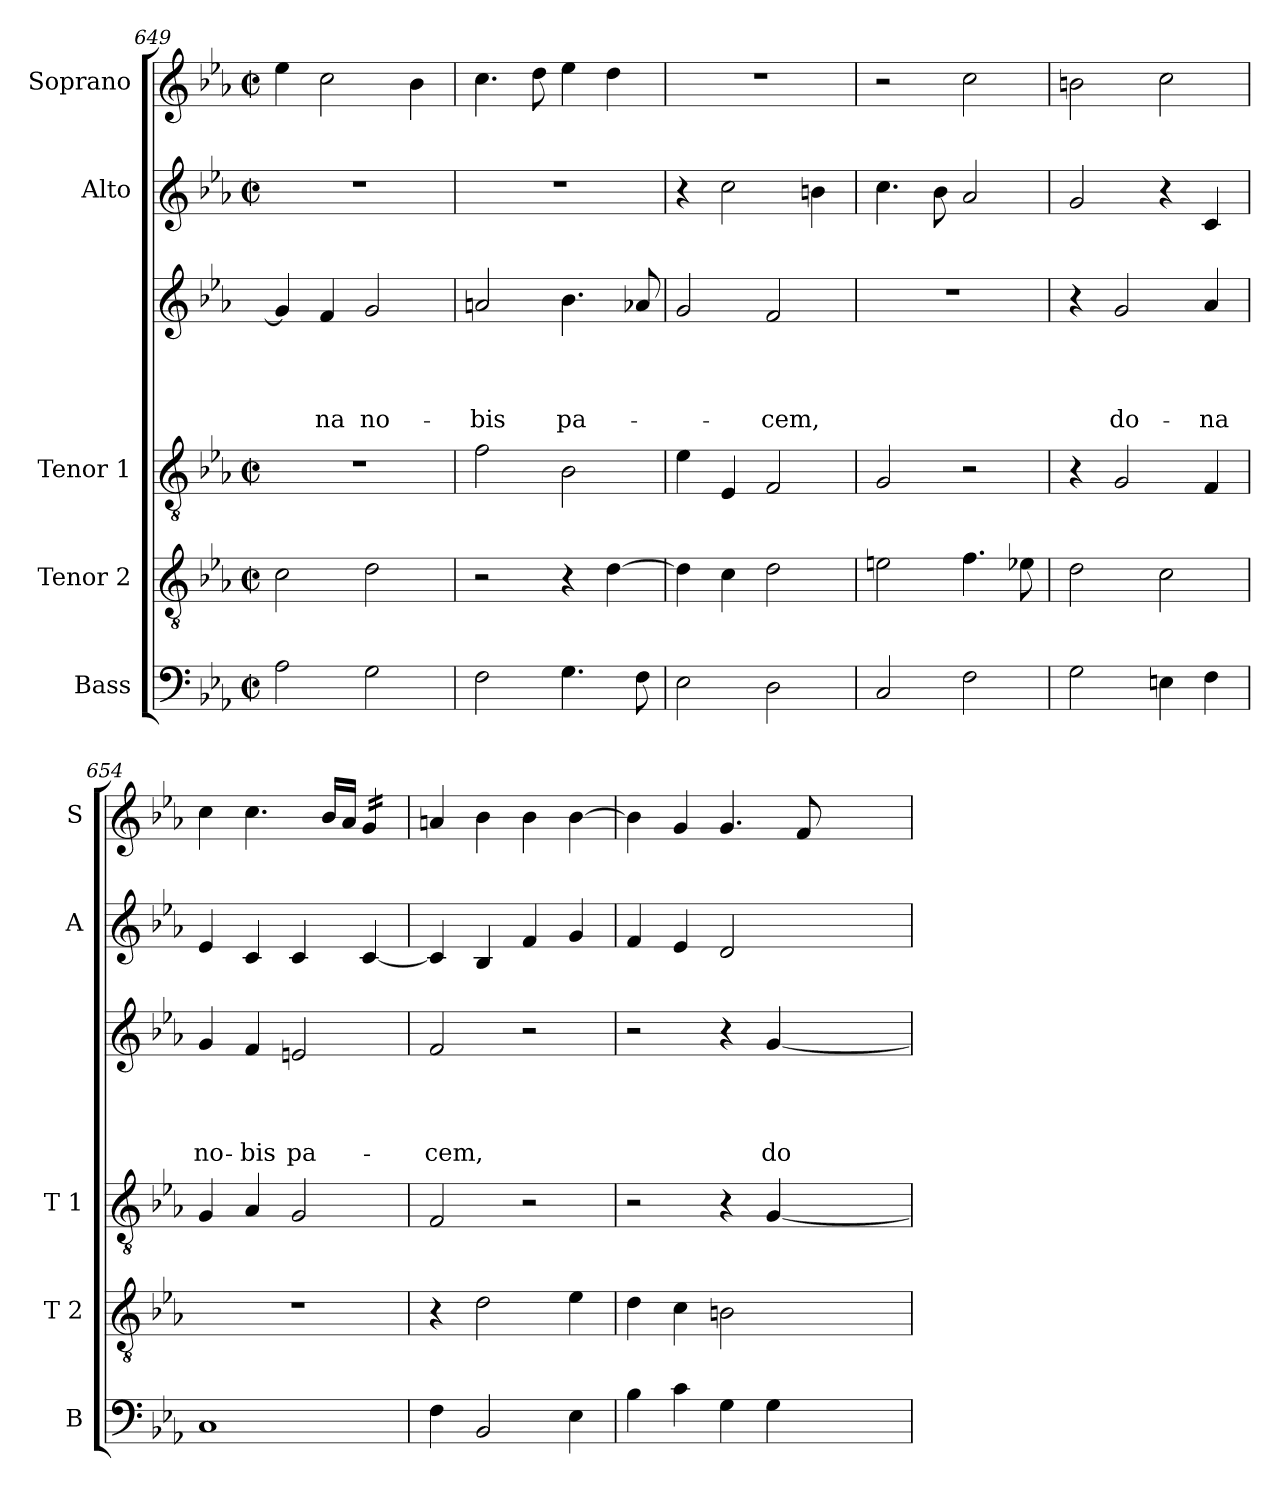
**kern	**kern	**kern	**kern	**text	**text	**text	**text	**kern	**kern
*part6	*part5	*part4	*part3	*part3	*part3	*part3	*part3	*part2	*part1
*staff6	*staff5	*staff4	*staff3	*staff3	*staff3	*staff3	*staff3	*staff2	*staff1
*I"Bass	*I"Tenor 2	*I"Tenor 1	*	*	*	*	*	*I"Alto	*I"Soprano
*I'B	*I'T 2	*I'T 1	*	*	*	*	*	*I'A	*I'S
!!LO:PB:g=z
*clefF4	*clefGv2	*clefGv2	*clefG2	*	*	*	*	*clefG2	*clefG2
*k[b-e-a-]	*k[b-e-a-]	*k[b-e-a-]	*k[b-e-a-]	*	*	*	*	*k[b-e-a-]	*k[b-e-a-]
*E-:	*E-:	*E-:	*E-:	*	*	*	*	*E-:	*E-:
*M2/2	*M2/2	*M2/2	*	*	*	*	*	*M2/2	*M2/2
*met(c|)	*met(c|)	*met(c|)	*	*	*	*	*	*met(c|)	*met(c|)
=649	=649	=649	=649	=649	=649	=649	=649	=649	=649
2A-\	2c\	1r	4g/]	.	.	.	.	1r	4ee-\
!	!	!	!	!	!	!	!LO:LY:b	!	!
.	.	.	4f/	.	.	.	-na	.	2cc\
!	!	!	!	!	!	!	!LO:LY:b	!	!
2G\	2d\	.	2g/	.	.	.	no-	.	.
.	.	.	.	.	.	.	.	.	4b-\
=650	=650	=650	=650	=650	=650	=650	=650	=650	=650
!	!	!	!	!	!	!	!LO:LY:b	!	!
2F\	2r	2f\	2an/	.	.	.	-bis	1r	4.cc\
.	.	.	.	.	.	.	.	.	8dd\
!	!	!	!	!	!	!	!LO:LY:b	!	!
4.G\	4r	2B-\	4.b-\	.	.	.	pa-	.	4ee-\
.	[>4d\	.	.	.	.	.	.	.	4dd\
8F\	.	.	8a-X/	.	.	.	.	.	.
=651	=651	=651	=651	=651	=651	=651	=651	=651	=651
2E-\	4d\]	4e-\	2g/	.	.	.	.	4r	1r
.	4c\	4E-/	.	.	.	.	.	2cc\	.
!	!	!	!	!	!	!	!LO:LY:b	!	!
2D\	2d\	2F/	2f/	.	.	.	-cem,	.	.
.	.	.	.	.	.	.	.	4bn\	.
=652	=652	=652	=652	=652	=652	=652	=652	=652	=652
2C/	2en\	2G/	1r	.	.	.	.	4.cc\	2r
.	.	.	.	.	.	.	.	8b-\	.
2F\	4.f\	2r	.	.	.	.	.	2a-/	2cc\
.	8e-X\	.	.	.	.	.	.	.	.
=653	=653	=653	=653	=653	=653	=653	=653	=653	=653
2G\	2d\	4r	4r	.	.	.	.	2g/	2bn\
!	!	!	!	!	!	!	!LO:LY:b	!	!
.	.	2G/	2g/	.	.	.	do-	.	.
4En\	2c\	.	.	.	.	.	.	4r	2cc\
!	!	!	!	!	!	!	!LO:LY:b	!	!
4F\	.	4F/	4a-/	.	.	.	-na	4c/	.
=654	=654	=654	=654	=654	=654	=654	=654	=654	=654
!	!	!	!	!	!	!	!LO:LY:b	!	!
1C	1r	4G/	4g/	.	.	.	no-	4e-/	4cc\
!	!	!	!	!	!	!	!LO:LY:b	!	!
.	.	4A-/	4f/	.	.	.	-bis	4c/	4.cc\
!	!	!	!	!	!	!	!LO:LY:b	!	!
.	.	2G/	2en/	.	.	.	pa-	4c/	.
.	.	.	.	.	.	.	.	.	16b-/LL
.	.	.	.	.	.	.	.	.	16a-/JJ
*	*	*	*	*	*	*	*	*	*tremolo
.	.	.	.	.	.	.	.	[<4c/	16g/LL
.	.	.	.	.	.	.	.	.	16g/
.	.	.	.	.	.	.	.	.	16g/
.	.	.	.	.	.	.	.	.	16g/JJ
*	*	*	*	*	*	*	*	*	*Xtremolo
!!LO:LB:g=z
=655	=655	=655	=655	=655	=655	=655	=655	=655	=655
!	!	!	!	!	!	!	!LO:LY:b	!	!
4F\	4r	2F/	2f/	.	.	.	-cem,	4c/]	4an/
2BB-/	2d\	.	.	.	.	.	.	4B-/	4b-\
.	.	2r	2r	.	.	.	.	4f/	4b-\
4E-\	4e-\	.	.	.	.	.	.	4g/	[>4b-\
=656	=656	=656	=656	=656	=656	=656	=656	=656	=656
4B-\	4d\	2r	2r	.	.	.	.	4f/	4b-\]
4c\	4c\	.	.	.	.	.	.	4e-/	4g/
4G\	2Bn\	4r	4r	.	.	.	.	2d/	4.g/
!	!	!	!	!	!	!	!LO:LY:b	!	!
4G\	.	[<4G/	[<4g/	.	.	.	do-	.	.
.	.	.	.	.	.	.	.	.	8f/
=	=	=	=	=	=	=	=	=	=
*-	*-	*-	*-	*-	*-	*-	*-	*-	*-
